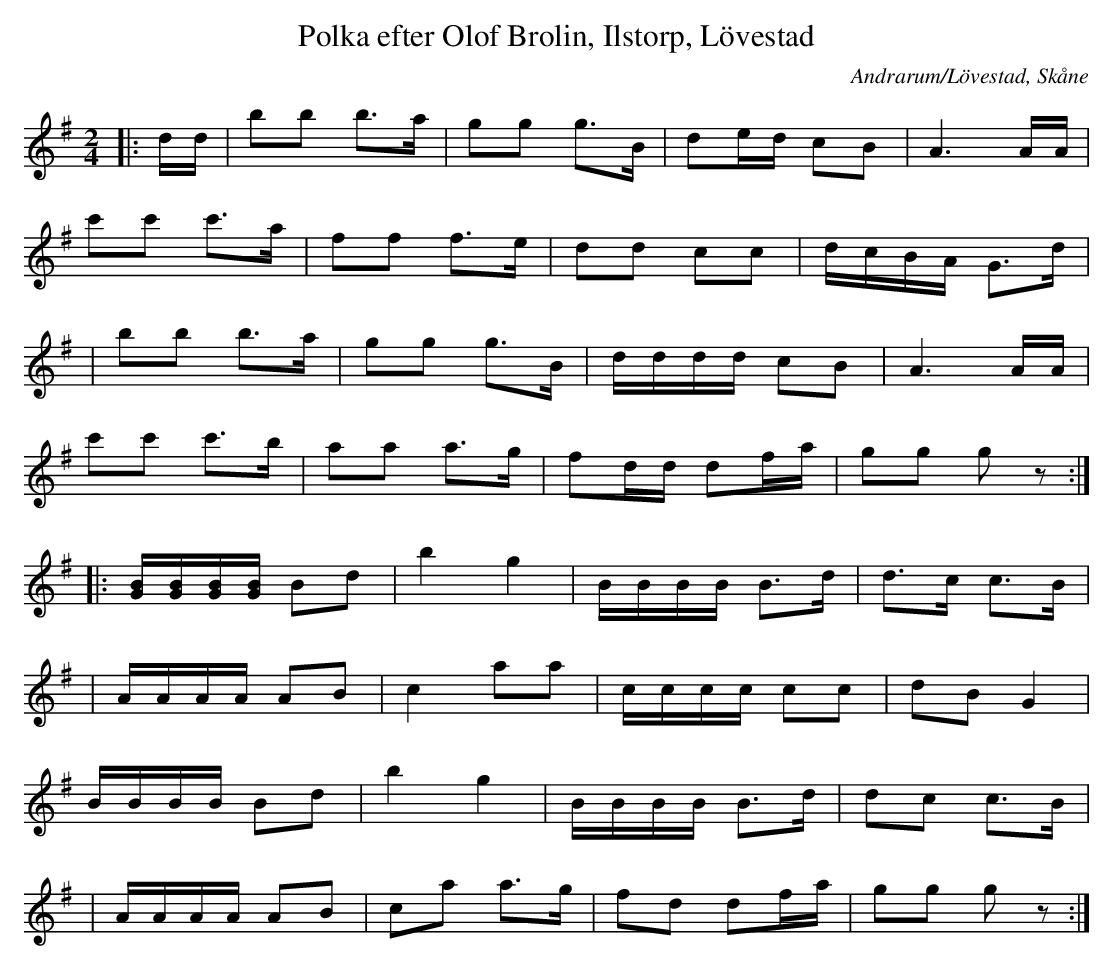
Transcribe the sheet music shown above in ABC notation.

X:1
T:Polka efter Olof Brolin, Ilstorp, Lövestad
O:Andrarum/Lövestad, Skåne
M:2/4
L:1/16
K:G
|: dd | b2b2 b3a | g2g2 g3B | d2ed c2B2 | A6 AA |
c'2c'2 c'3a | f2f2 f3e | d2d2 c2c2 | dcBA G3d |
|b2b2 b3a | g2g2 g3B | dddd c2B2 | A6 AA |
c'2c'2 c'3b | a2a2 a3g | f2dd d2fa | g2g2 g2 z2 :|
|: [GB][GB][GB][GB] B2d2 | b4 g4 | BBBB B3d | d3c c3B |
| AAAA A2B2 | c4 a2a2 | cccc c2c2 | d2B2 G4 |
BBBB B2d2 | b4 g4 | BBBB B3d | d2c2 c3B |
 | AAAA A2B2 | c2a2 a3g | f2d2 d2fa | g2g2 g2 z2 :|
